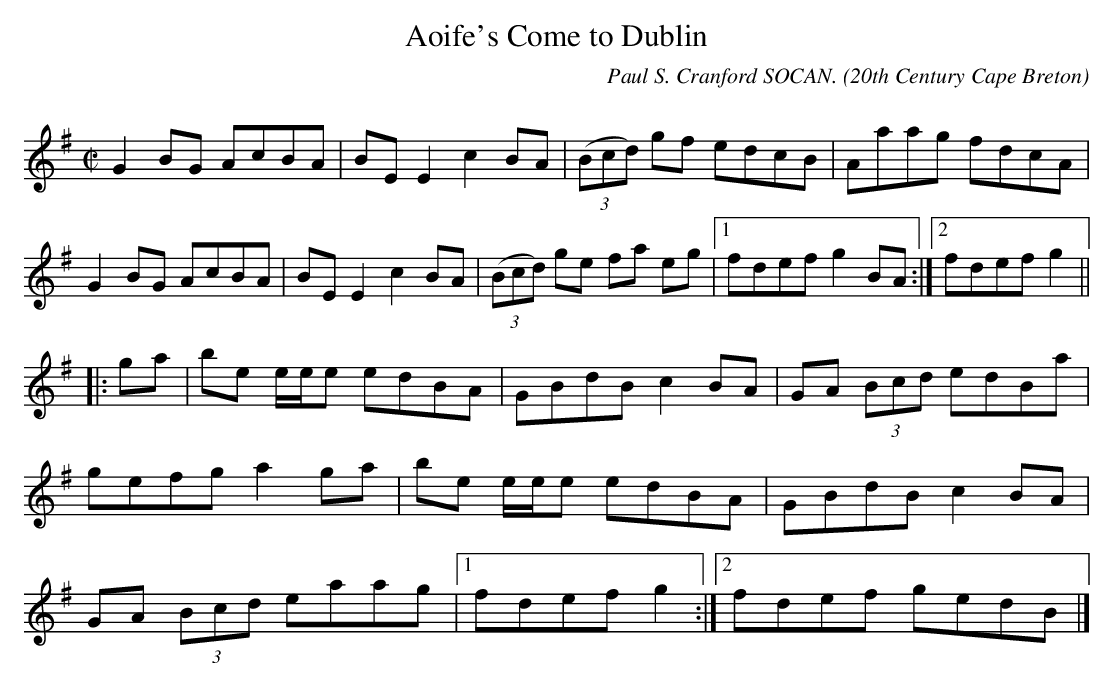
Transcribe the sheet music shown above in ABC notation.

X:1
T:Aoife's Come to Dublin
C:Paul S. Cranford SOCAN.
O:20th Century Cape Breton
Q:300
L:1/8
M:C|
K:G
G2 BG AcBA|BEE2 c2 BA|(3(Bcd) gf edcB|Aaag fdcA|!
G2 BG AcBA|BEE2 c2 BA|(3(Bcd) ge fa eg|[1fdef g2 BA:|[2fdef g2||!
|:ga|be e/e/e edBA|GBdB c2 BA|GA (3Bcd edBa|gefg a2 ga|
be e/e/e edBA|GBdB c2 BA|GA (3Bcd eaag|[1fdef g2:|[2fdef gedB|]
